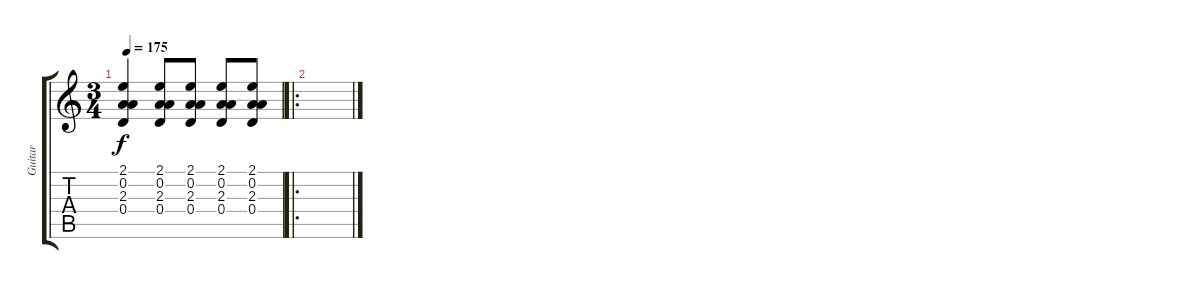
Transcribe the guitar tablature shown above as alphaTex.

\track ("Guitar" "Guitar") {instrument electricguitarclean}
\staff {score tabs}
\tuning (D4 A3 G3 D3 A2 D2) {hide}
\ts (3 4)
\tempo 175
\clef g2
\ks c
(2.1 0.2 2.3 0.4).4{dy f} (2.1 0.2 2.3 0.4).8 (2.1 0.2 2.3 0.4).8 (2.1 0.2 2.3 0.4).8 (2.1 0.2 2.3 0.4).8 |
\ro
